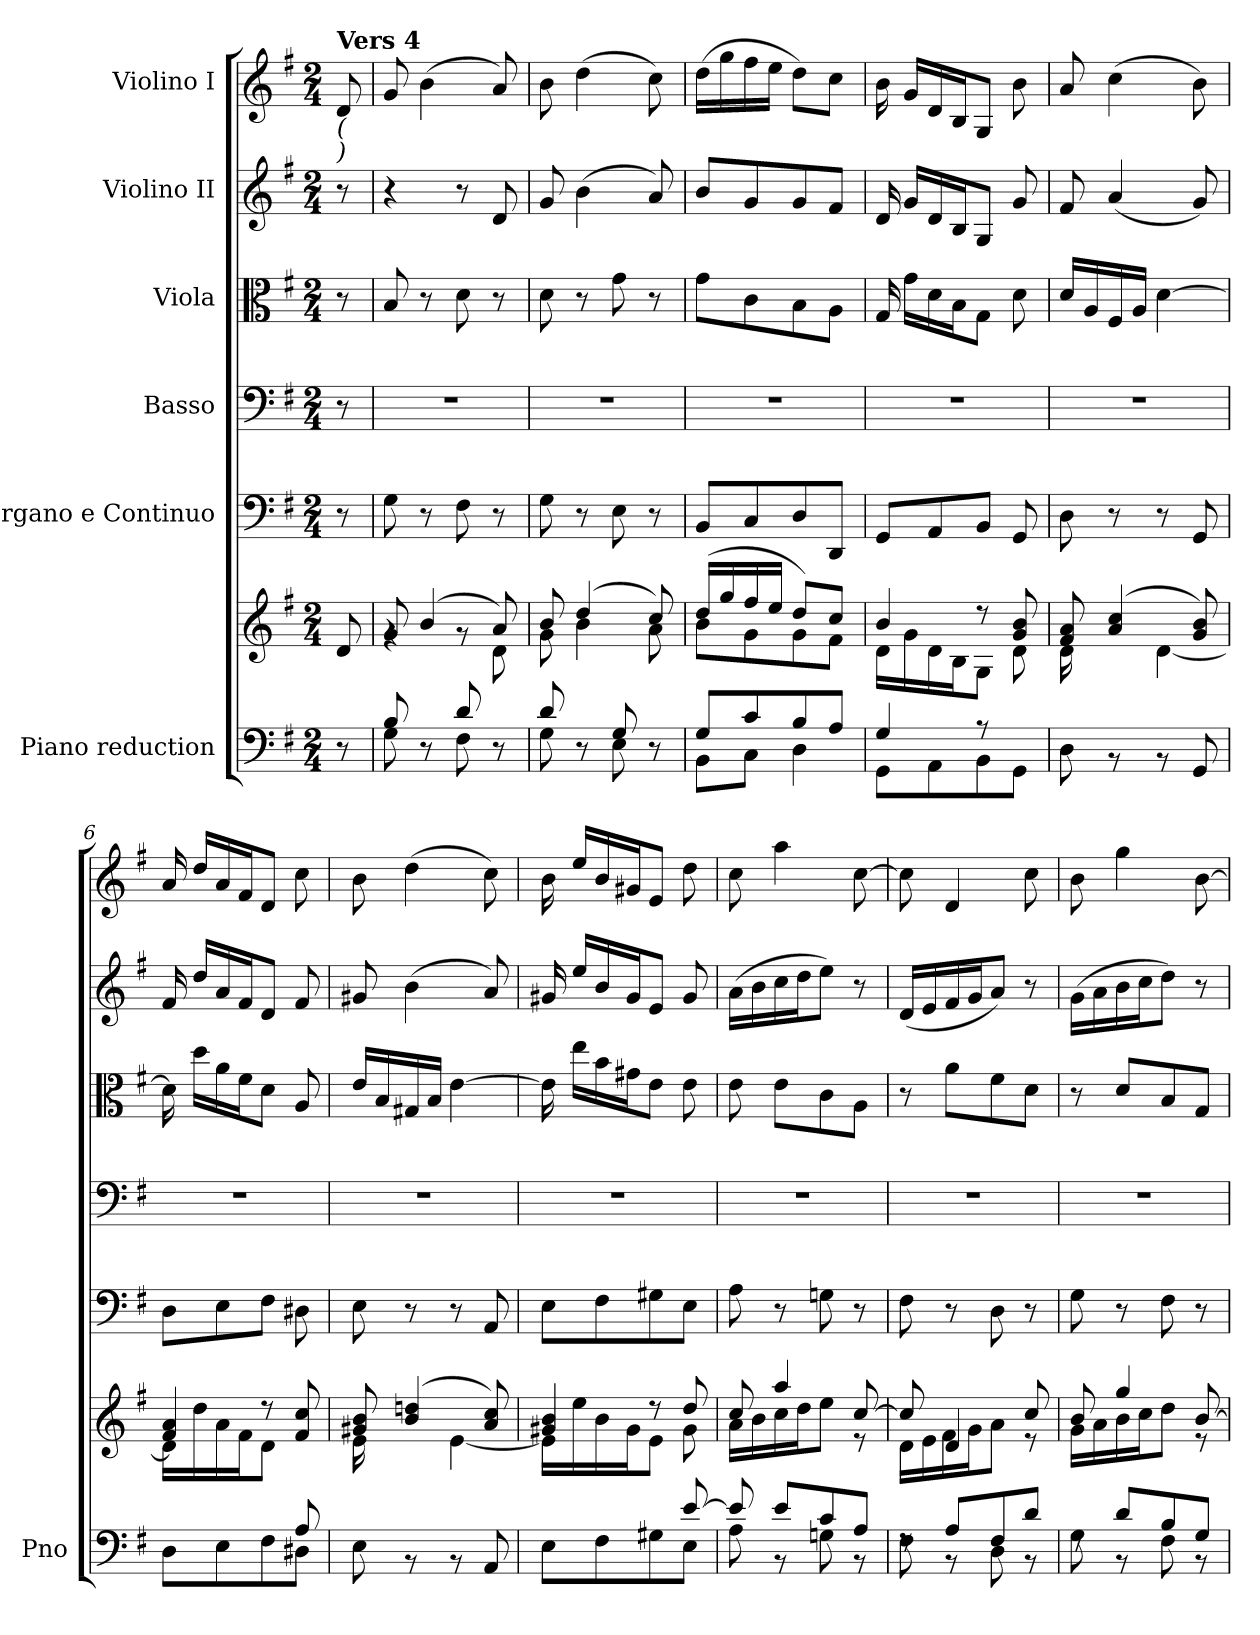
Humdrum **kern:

**kern	**kern	**kern	**kern	**kern	**kern	**kern
*part6	*part6	*part5	*part4	*part3	*part2	*part1
*staff7	*staff6	*staff5	*staff4	*staff3	*staff2	*staff1
*I"Piano reduction	*	*I"Organo e Continuo	*I"Basso	*I"Viola	*I"Violino II	*I"Violino I
*I'Pno	*	*	*	*	*	*
*clefF4	*clefG2	*clefF4	*clefF4	*clefC3	*clefG2	*clefG2
*k[f#]	*k[f#]	*k[f#]	*k[f#]	*k[f#]	*k[f#]	*k[f#]
*M2/4	*M2/4	*M2/4	*M2/4	*M2/4	*M2/4	*M2/4
=	=	=	=	=	=	=
!	!	!	!	!	!	!LO:TX:a:B:t=Vers 4
!	!	!	!	!	!	!LO:TX:b:i:t=(
!	!	!	!	!	!	!LO:TX:b:i:t=)
8r	8d/	8r	8r	8r	8r	8d/
=1	=1	=1	=1	=1	=1	=1
*^	*^	*	*	*	*	*
8B/	8G\	8g/	4rg	8G\	2r	8B/	4r	8g/
8r	8ryy	(>4b/	.	8r	.	8r	.	(>4b\
8d/	8F#\	.	8rg	8F#\	.	8d\	8r	.
8r	8ryy	8a/)	8d\	8r	.	8r	8d/	8a/)
=2	=2	=2	=2	=2	=2	=2	=2	=2
8d/	8G\	8b/	8g\	8G\	2r	8d\	8g/	8b\
8r	8ryy	(>4dd/	4b\	8r	.	8r	(>4b\	(>4dd\
8G/	8E\	.	.	8E\	.	8g\	.	.
8r	8ryy	8cc/)	8a\	8r	.	8r	8a/)	8cc\)
=3	=3	=3	=3	=3	=3	=3	=3	=3
8G/L	8BB\L	(>16dd/LL	8b\L	8BB/L	2r	8g\L	8b/L	(>16dd\LL
.	.	16gg/	.	.	.	.	.	16gg\
8c/	8C\J	16ff#/	8g\	8C/	.	8c\	8g/	16ff#\
.	.	16ee/JJ	.	.	.	.	.	16ee\JJ
8B/	4D\	8dd/L)	8g\	8D/	.	8B\	8g/	8dd\L)
8A/J	.	8cc/J	8f#\J	8DD/J	.	8A\J	8f#/J	8cc\J
=4	=4	=4	=4	=4	=4	=4	=4	=4
4G/	8GG\L	4b/	16d\LL	8GG/L	2r	16G/	16d/	16b\
.	.	.	16g\	.	.	16g\LL	16g/LL	16g/LL
.	8AA\	.	16d\	8AA/	.	16d\	16d/	16d/
.	.	.	16B\J	.	.	16B\J	16B/J	16B/J
8r	8BB\	8r	8G\J	8BB/J	.	8G\J	8G/J	8G/J
8ryy	8GG\J	8g/ 8b/	8d\	8GG/	.	8d\	8g/	8b\
=5	=5	=5	=5	=5	=5	=5	=5	=5
16ryy	8D\	8f#/ 8a/	16d\LL	8D\	2r	16d/LL	8f#/	8a/
16A/	.	.	8.ryy	.	.	16A/	.	.
16F#/	8rBB	(>4a/ 4cc/	.	8r	.	16F#/	(<4a/	(>4cc\
16A/JJ	.	.	.	.	.	16A/JJ	.	.
4ryy	8rBB	.	[4d\	8r	.	[4d\	.	.
.	8GG/	8g/ 8b/)	.	8GG/	.	.	8g/)	8b\)
=6	=6	=6	=6	=6	=6	=6	=6	=6
4.ryy	8D\L	4f#/ 4a/	16d\LL]	8D\L	2r	16d\]	16f#/	16a/
.	.	.	16dd\	.	.	16dd\LL	16dd/LL	16dd/LL
.	8E\	.	16a\	8E\	.	16a\	16a/	16a/
.	.	.	16f#\J	.	.	16f#\J	16f#/J	16f#/J
.	8F#\	8r	8d\J	8F#\J	.	8d\J	8d/J	8d/J
8A/	8D#X\J	8f#/ 8cc/	8ryy	8D#X\	.	8A/	8f#/	8cc\
=7	=7	=7	=7	=7	=7	=7	=7	=7
16ryy	8E\	8g#X/ 8b/	16e\LL	8E\	2r	16e/LL	8g#X/	8b\
16B/	.	.	8.ryy	.	.	16B/	.	.
16G#X/	8rBB	(>4b/ 4ddn/	.	8r	.	16G#X/	(>4b\	(>4dd\
16B/JJ	.	.	.	.	.	16B/JJ	.	.
4ryy	8rBB	.	[4e\	8r	.	[4e\	.	.
.	8AA/	8a/ 8cc/)	.	8AA/	.	.	8a/)	8cc\)
!!LO:LB:g=z
=8	=8	=8	=8	=8	=8	=8	=8	=8
4ryy	8E\L	4g#X/ 4b/	16e\LL]	8E\L	2r	16e\]	16g#X/	16b\
.	.	.	16ee\	.	.	16ee\LL	16ee/LL	16ee/LL
.	8F#\	.	16b\	8F#\	.	16b\	16b/	16b/
.	.	.	16g#\J	.	.	16g#X\J	16g#/J	16g#X/J
8ryy	8G#X\	8r	8e\J	8G#X\	.	8e\J	8e/J	8e/J
[8e/	8E\J	8dd/	8g#\	8E\J	.	8e\	8g#/	8dd\
=9	=9	=9	=9	=9	=9	=9	=9	=9
8e/]	8A\	8cc/	16a\LL	8A\	2r	8e\	(>16a\LL	8cc\
.	.	.	16b\	.	.	.	16b\	.
8e/L	8r	4aa/	16cc\	8r	.	8e\L	16cc\	4aa\
.	.	.	16dd\J	.	.	.	16dd\J	.
8c/	8Gn\	.	8ee\J	8Gn\	.	8c\	8ee\J)	.
8A/J	8r	[8cc/	8r	8r	.	8A\J	8r	[8cc\
=10	=10	=10	=10	=10	=10	=10	=10	=10
8rF	8F#\	8cc/]	16d\LL	8F#\	2r	8r	(<16d/LL	8cc\]
.	.	.	16e\	.	.	.	16e/	.
8A/L	8r	4d/	16f#\	8r	.	8a\L	16f#/	4d/
.	.	.	16g\J	.	.	.	16g/J	.
8F#/	8D\	.	8a\J	8D\	.	8f#\	8a/J)	.
8d/J	8r	8cc/	8r	8r	.	8d\J	8r	8cc\
=11	=11	=11	=11	=11	=11	=11	=11	=11
8rF	8G\	8b/	16g\LL	8G\	2r	8r	(>16g\LL	8b\
.	.	.	16a\	.	.	.	16a\	.
8d/L	8r	4gg/	16b\	8r	.	8d/L	16b\	4gg\
.	.	.	16cc\J	.	.	.	16cc\J	.
8B/	8F#\	.	8dd\J	8F#\	.	8B/	8dd\J)	.
8G/J	8r	[8b/	8r	8r	.	8G/J	8r	[8b\
*v	*v	*	*	*	*	*	*	*
*	*v	*v	*	*	*	*	*
=	=	=	=	=	=	=
*-	*-	*-	*-	*-	*-	*-
